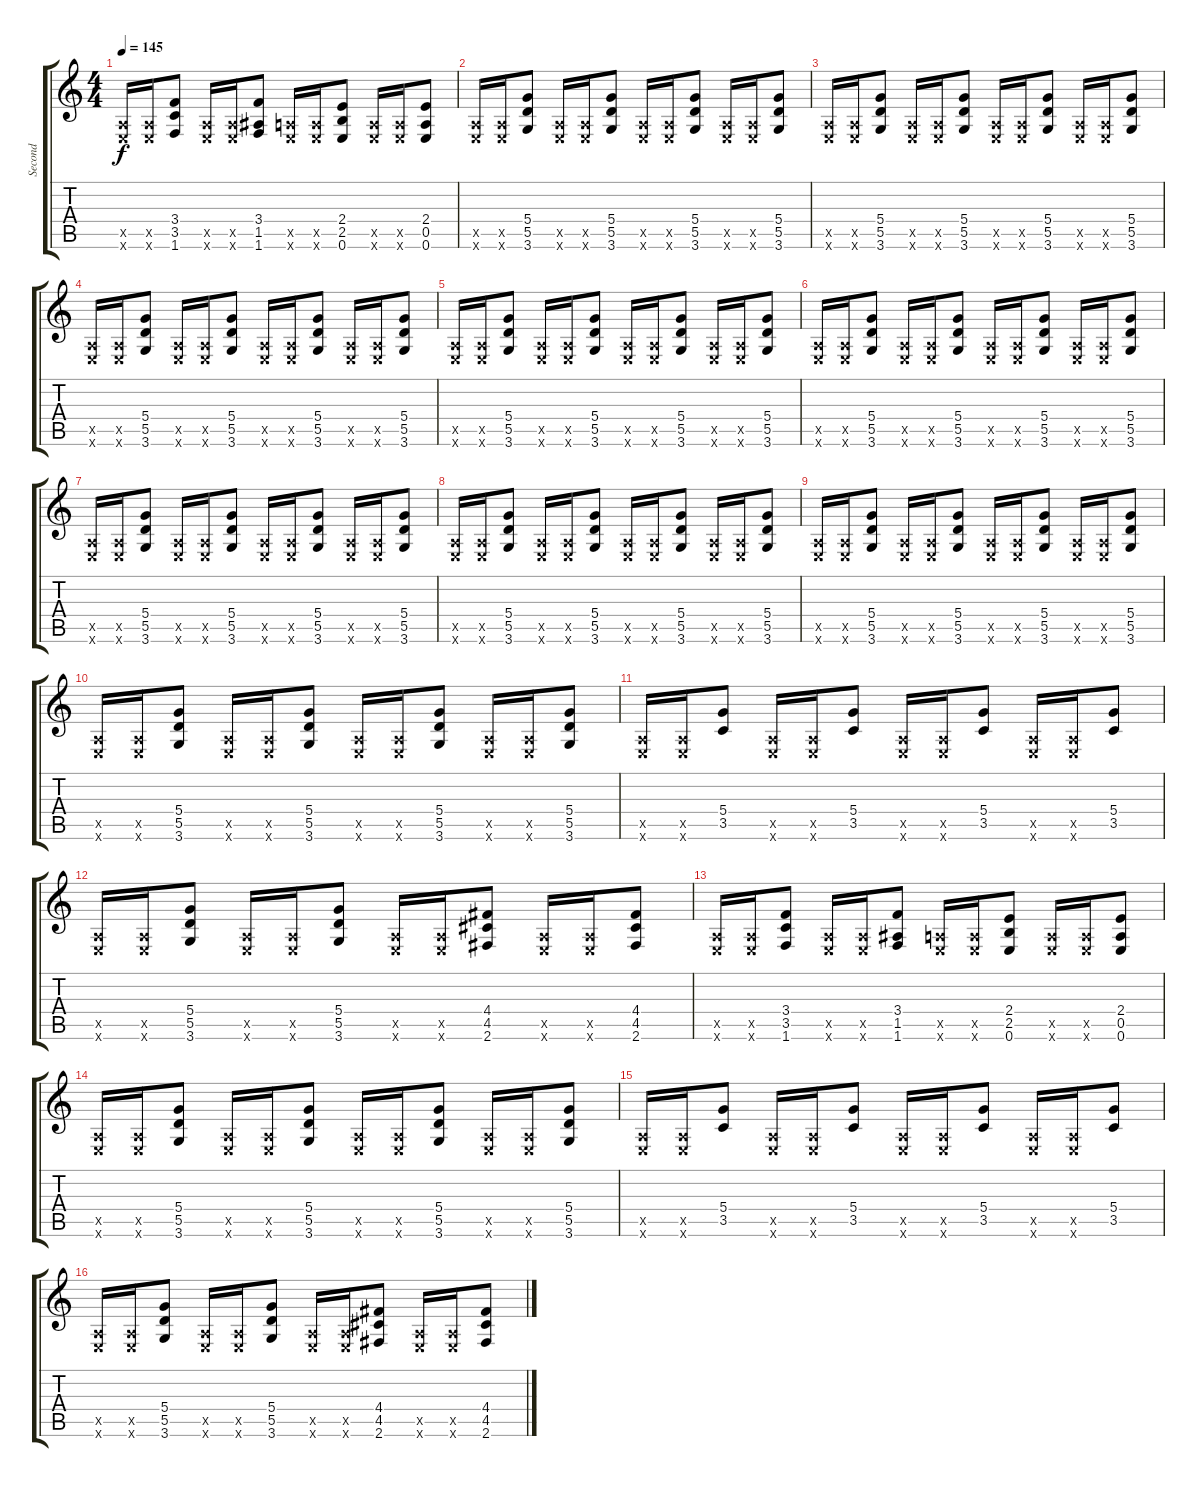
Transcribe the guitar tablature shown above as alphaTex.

\track ("Second" "Second") {instrument distortionguitar}
\staff {score tabs}
\tuning (E4 B3 G3 D3 A2 E2) {hide}
\ts (4 4)
\tempo 145
\clef g2
\ks c
(0.5{x} 0.6{x}).16{dy f} (0.5{x} 0.6{x}).16 (3.4 3.5 1.6).8 (0.5{x} 0.6{x}).16 (0.5{x} 0.6{x}).16 (3.4 1.5 1.6).8 (0.5{x} 0.6{x}).16 (0.5{x} 0.6{x}).16 (2.4 2.5 0.6).8 (0.5{x} 0.6{x}).16 (0.5{x} 0.6{x}).16 (2.4 0.5 0.6).8 |
(0.5{x} 0.6{x}).16 (0.5{x} 0.6{x}).16 (5.4 5.5 3.6).8 (0.5{x} 0.6{x}).16 (0.5{x} 0.6{x}).16 (5.4 5.5 3.6).8 (0.5{x} 0.6{x}).16 (0.5{x} 0.6{x}).16 (5.4 5.5 3.6).8 (0.5{x} 0.6{x}).16 (0.5{x} 0.6{x}).16 (5.4 5.5 3.6).8 |
(0.5{x} 0.6{x}).16 (0.5{x} 0.6{x}).16 (5.4 5.5 3.6).8 (0.5{x} 0.6{x}).16 (0.5{x} 0.6{x}).16 (5.4 5.5 3.6).8 (0.5{x} 0.6{x}).16 (0.5{x} 0.6{x}).16 (5.4 5.5 3.6).8 (0.5{x} 0.6{x}).16 (0.5{x} 0.6{x}).16 (5.4 5.5 3.6).8 |
(0.5{x} 0.6{x}).16 (0.5{x} 0.6{x}).16 (5.4 5.5 3.6).8 (0.5{x} 0.6{x}).16 (0.5{x} 0.6{x}).16 (5.4 5.5 3.6).8 (0.5{x} 0.6{x}).16 (0.5{x} 0.6{x}).16 (5.4 5.5 3.6).8 (0.5{x} 0.6{x}).16 (0.5{x} 0.6{x}).16 (5.4 5.5 3.6).8 |
(0.5{x} 0.6{x}).16 (0.5{x} 0.6{x}).16 (5.4 5.5 3.6).8 (0.5{x} 0.6{x}).16 (0.5{x} 0.6{x}).16 (5.4 5.5 3.6).8 (0.5{x} 0.6{x}).16 (0.5{x} 0.6{x}).16 (5.4 5.5 3.6).8 (0.5{x} 0.6{x}).16 (0.5{x} 0.6{x}).16 (5.4 5.5 3.6).8 |
(0.5{x} 0.6{x}).16 (0.5{x} 0.6{x}).16 (5.4 5.5 3.6).8 (0.5{x} 0.6{x}).16 (0.5{x} 0.6{x}).16 (5.4 5.5 3.6).8 (0.5{x} 0.6{x}).16 (0.5{x} 0.6{x}).16 (5.4 5.5 3.6).8 (0.5{x} 0.6{x}).16 (0.5{x} 0.6{x}).16 (5.4 5.5 3.6).8 |
(0.5{x} 0.6{x}).16 (0.5{x} 0.6{x}).16 (5.4 5.5 3.6).8 (0.5{x} 0.6{x}).16 (0.5{x} 0.6{x}).16 (5.4 5.5 3.6).8 (0.5{x} 0.6{x}).16 (0.5{x} 0.6{x}).16 (5.4 5.5 3.6).8 (0.5{x} 0.6{x}).16 (0.5{x} 0.6{x}).16 (5.4 5.5 3.6).8 |
(0.5{x} 0.6{x}).16 (0.5{x} 0.6{x}).16 (5.4 5.5 3.6).8 (0.5{x} 0.6{x}).16 (0.5{x} 0.6{x}).16 (5.4 5.5 3.6).8 (0.5{x} 0.6{x}).16 (0.5{x} 0.6{x}).16 (5.4 5.5 3.6).8 (0.5{x} 0.6{x}).16 (0.5{x} 0.6{x}).16 (5.4 5.5 3.6).8 |
(0.5{x} 0.6{x}).16 (0.5{x} 0.6{x}).16 (5.4 5.5 3.6).8 (0.5{x} 0.6{x}).16 (0.5{x} 0.6{x}).16 (5.4 5.5 3.6).8 (0.5{x} 0.6{x}).16 (0.5{x} 0.6{x}).16 (5.4 5.5 3.6).8 (0.5{x} 0.6{x}).16 (0.5{x} 0.6{x}).16 (5.4 5.5 3.6).8 |
(0.5{x} 0.6{x}).16 (0.5{x} 0.6{x}).16 (5.4 5.5 3.6).8 (0.5{x} 0.6{x}).16 (0.5{x} 0.6{x}).16 (5.4 5.5 3.6).8 (0.5{x} 0.6{x}).16 (0.5{x} 0.6{x}).16 (5.4 5.5 3.6).8 (0.5{x} 0.6{x}).16 (0.5{x} 0.6{x}).16 (5.4 5.5 3.6).8 |
(0.5{x} 0.6{x}).16 (0.5{x} 0.6{x}).16 (5.4 3.5).8 (0.5{x} 0.6{x}).16 (0.5{x} 0.6{x}).16 (5.4 3.5).8 (0.5{x} 0.6{x}).16 (0.5{x} 0.6{x}).16 (5.4 3.5).8 (0.5{x} 0.6{x}).16 (0.5{x} 0.6{x}).16 (5.4 3.5).8 |
(0.5{x} 0.6{x}).16 (0.5{x} 0.6{x}).16 (5.4 5.5 3.6).8 (0.5{x} 0.6{x}).16 (0.5{x} 0.6{x}).16 (5.4 5.5 3.6).8 (0.5{x} 0.6{x}).16 (0.5{x} 0.6{x}).16 (4.4 4.5 2.6).8 (0.5{x} 0.6{x}).16 (0.5{x} 0.6{x}).16 (4.4 4.5 2.6).8 |
(0.5{x} 0.6{x}).16 (0.5{x} 0.6{x}).16 (3.4 3.5 1.6).8 (0.5{x} 0.6{x}).16 (0.5{x} 0.6{x}).16 (3.4 1.5 1.6).8 (0.5{x} 0.6{x}).16 (0.5{x} 0.6{x}).16 (2.4 2.5 0.6).8 (0.5{x} 0.6{x}).16 (0.5{x} 0.6{x}).16 (2.4 0.5 0.6).8 |
(0.5{x} 0.6{x}).16 (0.5{x} 0.6{x}).16 (5.4 5.5 3.6).8 (0.5{x} 0.6{x}).16 (0.5{x} 0.6{x}).16 (5.4 5.5 3.6).8 (0.5{x} 0.6{x}).16 (0.5{x} 0.6{x}).16 (5.4 5.5 3.6).8 (0.5{x} 0.6{x}).16 (0.5{x} 0.6{x}).16 (5.4 5.5 3.6).8 |
(0.5{x} 0.6{x}).16 (0.5{x} 0.6{x}).16 (5.4 3.5).8 (0.5{x} 0.6{x}).16 (0.5{x} 0.6{x}).16 (5.4 3.5).8 (0.5{x} 0.6{x}).16 (0.5{x} 0.6{x}).16 (5.4 3.5).8 (0.5{x} 0.6{x}).16 (0.5{x} 0.6{x}).16 (5.4 3.5).8 |
(0.5{x} 0.6{x}).16 (0.5{x} 0.6{x}).16 (5.4 5.5 3.6).8 (0.5{x} 0.6{x}).16 (0.5{x} 0.6{x}).16 (5.4 5.5 3.6).8 (0.5{x} 0.6{x}).16 (0.5{x} 0.6{x}).16 (4.4 4.5 2.6).8 (0.5{x} 0.6{x}).16 (0.5{x} 0.6{x}).16 (4.4 4.5 2.6).8
